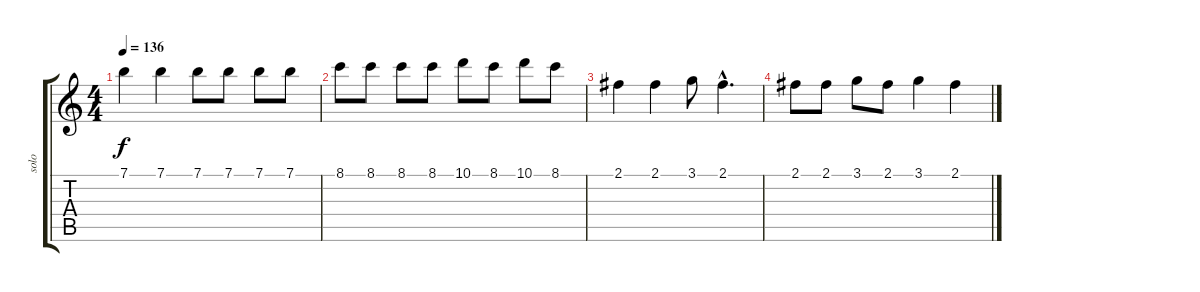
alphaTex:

\track ("solo" "solo") {instrument overdrivenguitar}
\staff {score tabs}
\tuning (E4 B3 G3 D3 A2 E2) {hide}
\ts (4 4)
\tempo 136
\clef g2
\ks c
7.1.4{dy f} 7.1.4 7.1.8 7.1.8 7.1.8 7.1.8 |
8.1.8 8.1.8 8.1.8 8.1.8 10.1.8 8.1.8 10.1.8 8.1.8 |
2.1.4 2.1.4 3.1.8 2.1{hac}.4{d} |
2.1.8 2.1.8 3.1.8 2.1.8 3.1.4 2.1.4
